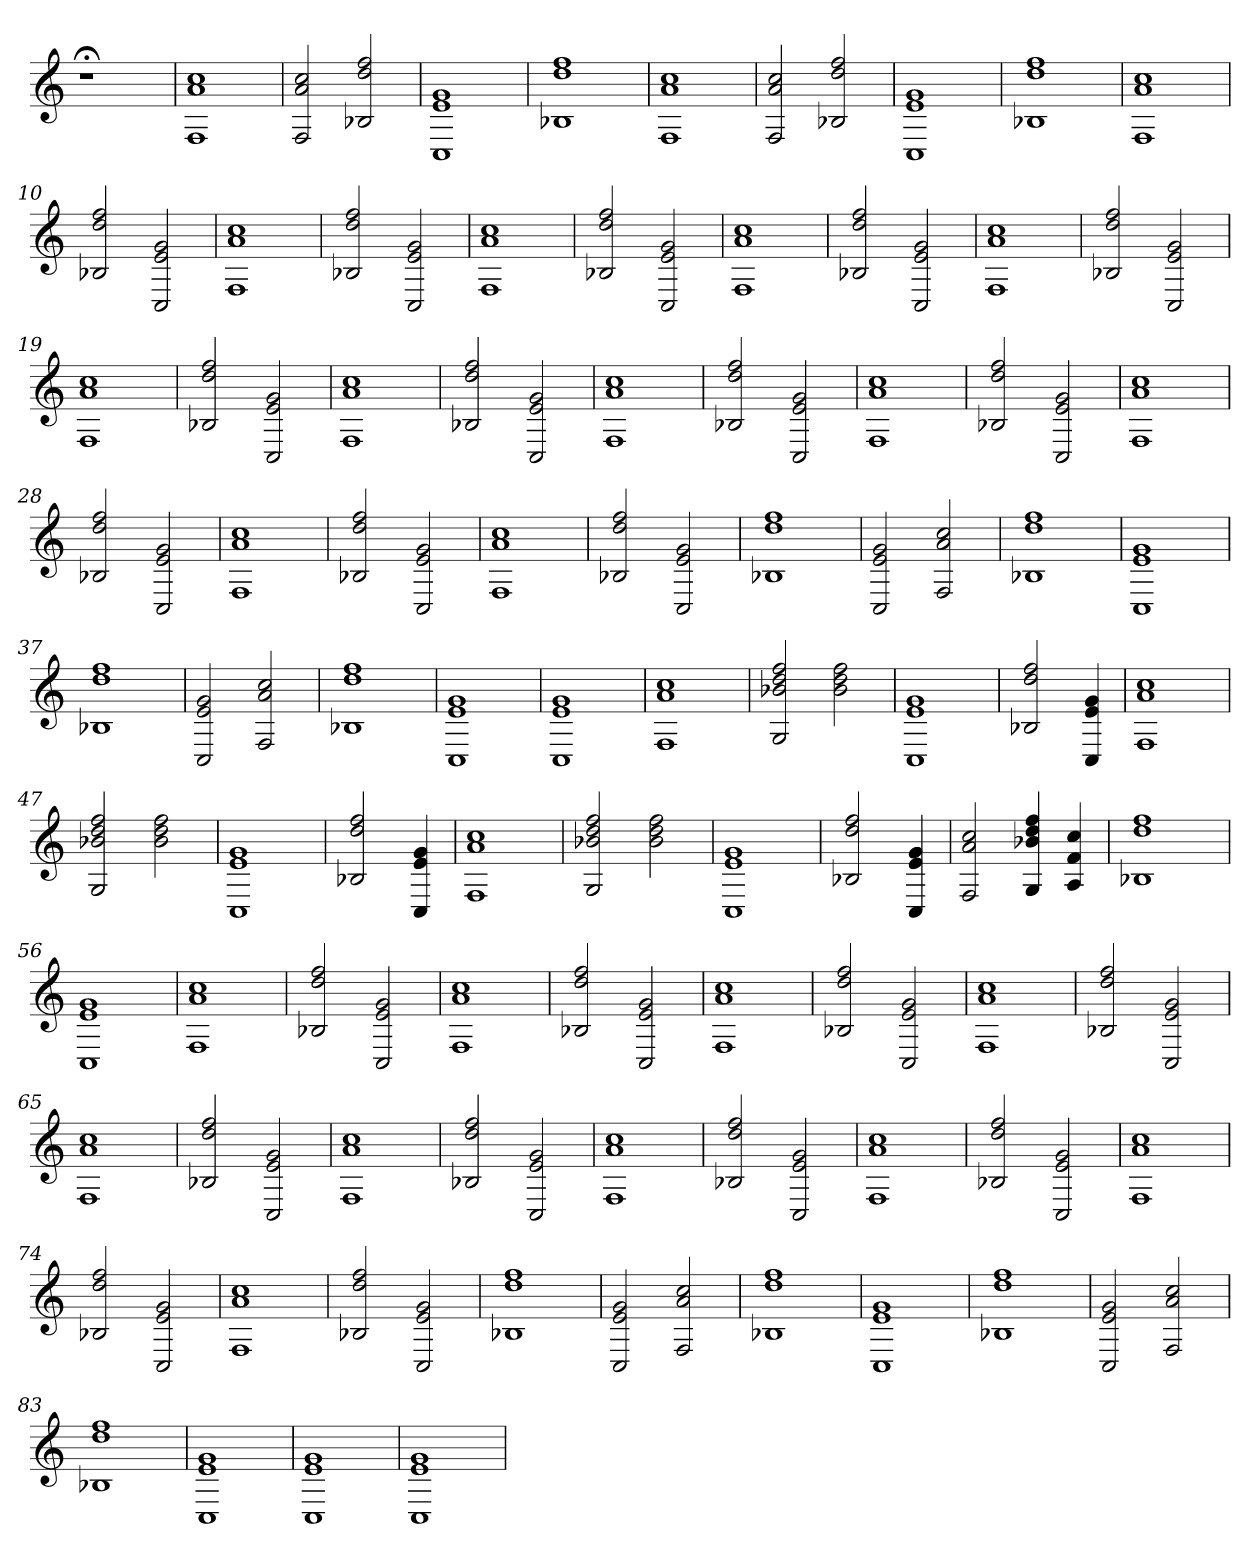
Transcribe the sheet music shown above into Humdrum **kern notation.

**kern
*part1
*staff1
=
1r;<
=1
1F 1a 1cc
=2
2F 2a 2cc
2B-X 2dd 2ff
=3
1C 1e 1g
=4
1B-X 1dd 1ff
=5
1F 1a 1cc
=6
2F 2a 2cc
2B-X 2dd 2ff
=7
1C 1e 1g
=8
1B-X 1dd 1ff
=9
1F 1a 1cc
=10
2B-X 2dd 2ff
2C 2e 2g
=11
1F 1a 1cc
=12
2B-X 2dd 2ff
2C 2e 2g
=13
1F 1a 1cc
=14
2B-X 2dd 2ff
2C 2e 2g
=15
1F 1a 1cc
=16
2B-X 2dd 2ff
2C 2e 2g
=17
1F 1a 1cc
=18
2B-X 2dd 2ff
2C 2e 2g
=19
1F 1a 1cc
=20
2B-X 2dd 2ff
2C 2e 2g
=21
1F 1a 1cc
=22
2B-X 2dd 2ff
2C 2e 2g
=23
1F 1a 1cc
=24
2B-X 2dd 2ff
2C 2e 2g
=25
1F 1a 1cc
=26
2B-X 2dd 2ff
2C 2e 2g
=27
1F 1a 1cc
=28
2B-X 2dd 2ff
2C 2e 2g
=29
1F 1a 1cc
=30
2B-X 2dd 2ff
2C 2e 2g
=31
1F 1a 1cc
=32
2B-X 2dd 2ff
2C 2e 2g
=33
1B-X 1dd 1ff
=34
2C 2e 2g
2F 2a 2cc
=35
1B-X 1dd 1ff
=36
1C 1e 1g
=37
1B-X 1dd 1ff
=38
2C 2e 2g
2F 2a 2cc
=39
1B-X 1dd 1ff
=40
1C 1e 1g
=41
1C 1e 1g
=42
1F 1a 1cc
=43
2G 2b-X 2dd 2ff
2b- 2dd 2ff
=44
1C 1e 1g
=45
2B-X 2dd 2ff
4C 4e 4g
=46
1F 1a 1cc
=47
2G 2b-X 2dd 2ff
2b- 2dd 2ff
=48
1C 1e 1g
=49
2B-X 2dd 2ff
4C 4e 4g
=50
1F 1a 1cc
=51
2G 2b-X 2dd 2ff
2b- 2dd 2ff
=52
1C 1e 1g
=53
2B-X 2dd 2ff
4C 4e 4g
=54
2F 2a 2cc
4G 4b-X 4dd 4ff
4A 4f 4cc
=55
1B-X 1dd 1ff
=56
1C 1e 1g
=57
1F 1a 1cc
=58
2B-X 2dd 2ff
2C 2e 2g
=59
1F 1a 1cc
=60
2B-X 2dd 2ff
2C 2e 2g
=61
1F 1a 1cc
=62
2B-X 2dd 2ff
2C 2e 2g
=63
1F 1a 1cc
=64
2B-X 2dd 2ff
2C 2e 2g
=65
1F 1a 1cc
=66
2B-X 2dd 2ff
2C 2e 2g
=67
1F 1a 1cc
=68
2B-X 2dd 2ff
2C 2e 2g
=69
1F 1a 1cc
=70
2B-X 2dd 2ff
2C 2e 2g
=71
1F 1a 1cc
=72
2B-X 2dd 2ff
2C 2e 2g
=73
1F 1a 1cc
=74
2B-X 2dd 2ff
2C 2e 2g
=75
1F 1a 1cc
=76
2B-X 2dd 2ff
2C 2e 2g
=77
1B-X 1dd 1ff
=78
2C 2e 2g
2F 2a 2cc
=79
1B-X 1dd 1ff
=80
1C 1e 1g
=81
1B-X 1dd 1ff
=82
2C 2e 2g
2F 2a 2cc
=83
1B-X 1dd 1ff
=84
1C 1e 1g
=85
1C 1e 1g
=86
1C 1e 1g
=
*-
